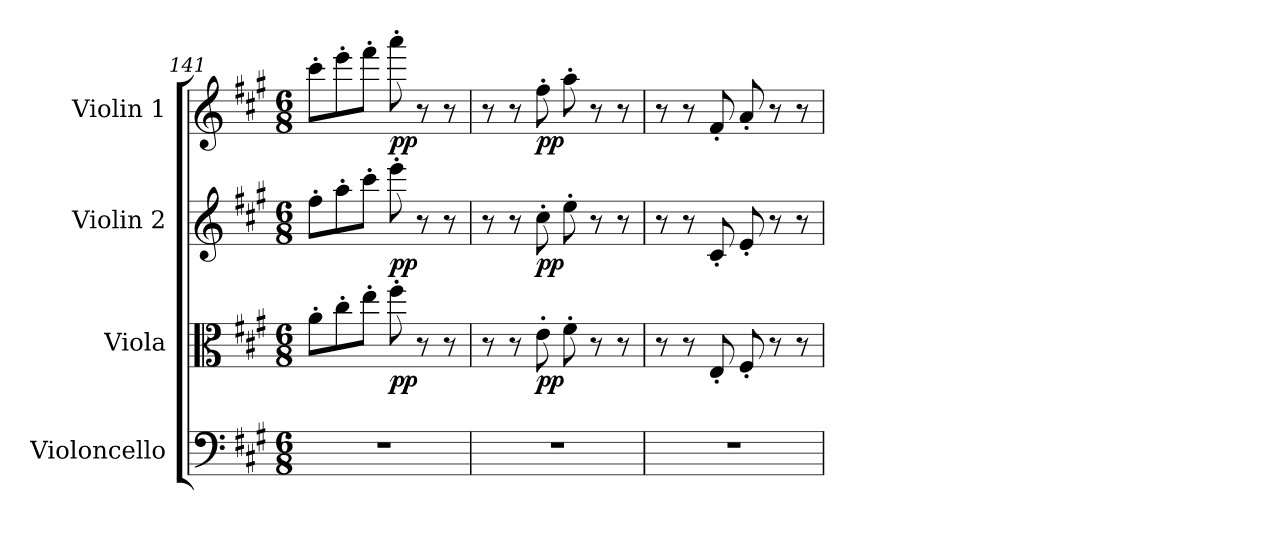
**kern	**kern	**dynam	**kern	**dynam	**kern	**dynam
*part4	*part3	*part3	*part2	*part2	*part1	*part1
*staff4	*staff3	*staff3	*staff2	*staff2	*staff1	*staff1
*I"Violoncello	*I"Viola	*	*I"Violin 2	*	*I"Violin 1	*
*I'Vc	*I'Vla	*	*I'Vln	*	*I'Vln	*
*clefF4	*clefC3	*	*clefG2	*	*clefG2	*
*k[f#c#g#]	*k[f#c#g#]	*	*k[f#c#g#]	*	*k[f#c#g#]	*
*M6/8	*M6/8	*	*M6/8	*	*M6/8	*
=141	=141	=141	=141	=141	=141	=141
2.r	8a'\L	.	8ff#'\L	.	8ccc#'\L	.
.	8cc#'\	.	8aa'\	.	8eee'\	.
.	8ee'\J	.	8ccc#'\J	.	8fff#'\J	.
!	!	!LO:DY:b	!	!LO:DY:b	!	!LO:DY:b
.	8ff#'\	pp	8eee'\	pp	8aaa'\	pp
.	8r	.	8r	.	8r	.
.	8r	.	8r	.	8r	.
!!LO:LB:g=z
=142	=142	=142	=142	=142	=142	=142
2.r	8r	.	8r	.	8r	.
.	8r	.	8r	.	8r	.
!	!	!LO:DY:b	!	!LO:DY:b	!	!LO:DY:b
.	8e'\	pp	8cc#'\	pp	8ff#'\	pp
.	8f#'\	.	8ee'\	.	8aa'\	.
.	8r	.	8r	.	8r	.
.	8r	.	8r	.	8r	.
=143	=143	=143	=143	=143	=143	=143
2.r	8r	.	8r	.	8r	.
.	8r	.	8r	.	8r	.
.	8E'/	.	8c#'/	.	8f#'/	.
.	8F#'/	.	8e'/	.	8a'/	.
.	8r	.	8r	.	8r	.
.	8r	.	8r	.	8r	.
=	=	=	=	=	=	=
*-	*-	*-	*-	*-	*-	*-
